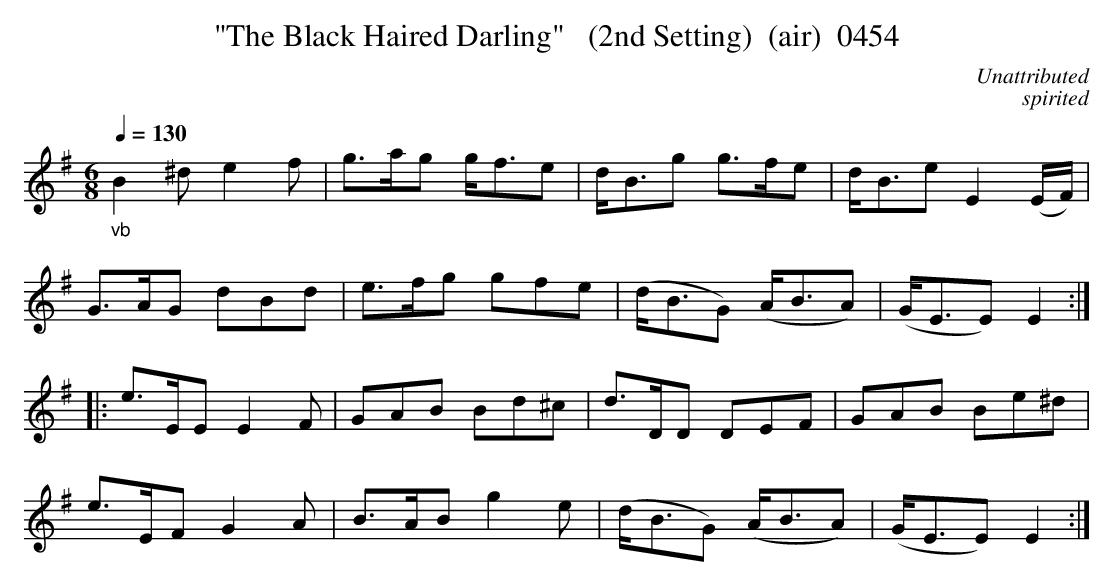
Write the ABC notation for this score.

X:1
T:"The Black Haired Darling"   (2nd Setting)  (air)  0454
C:Unattributed
C:spirited
Q:1/4=130
M:6/8
L:1/8
K:G
"_vb"B2^d e2f|g3/2a/2g g/2f3/2e|d/2B3/2g g3/2f/2e|d/2B3/2e E2(E/2F/2)|
G3/2A/2G dBd|e3/2f/2g gfe|(d/2B3/2G) (A/2B3/2A)|(G/2E3/2E) E2:|
|:e3/2E/2E E2F|GAB Bd^c|d3/2D/2D DEF|GAB Be^d|
e3/2E/2F G2A|B3/2A/2B g2e|(d/2B3/2G) (A/2B3/2A)|(G/2E3/2E) E2:|
